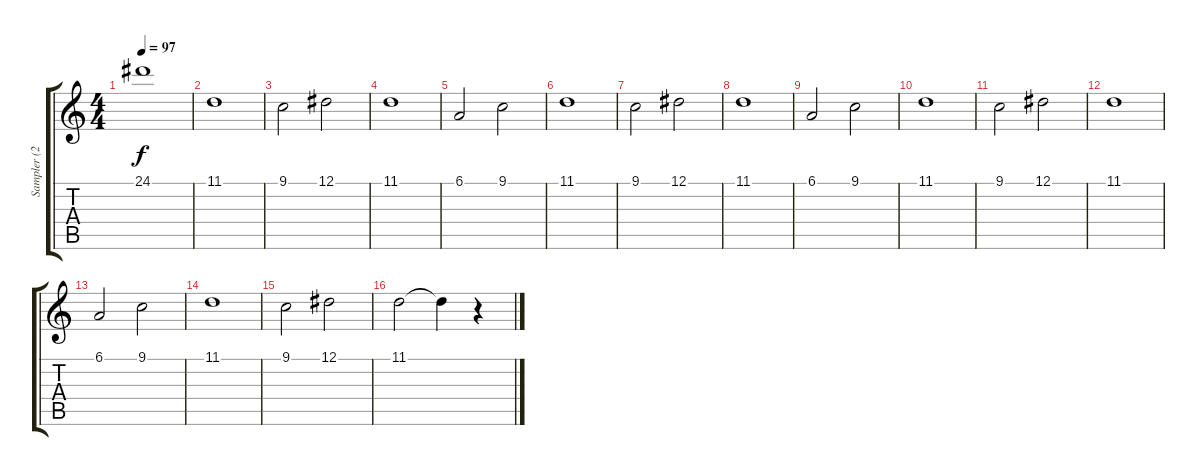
\track ("Sampler (2)" "Sampler (2") {instrument stringensemble2}
\staff {score tabs}
\tuning (Eb4 Bb3 Gb3 Db3 Ab2 Db2) {hide}
\ts (4 4)
\tempo 97
\clef g2
\ks c
24.1.1{dy f} |
11.1.1{instrument choiraahs} |
9.1.2{instrument choiraahs} 12.1.2 |
11.1.1{instrument choiraahs} |
6.1.2{instrument choiraahs} 9.1.2 |
11.1.1{instrument choiraahs} |
9.1.2{instrument choiraahs} 12.1.2 |
11.1.1{instrument choiraahs} |
6.1.2{instrument choiraahs} 9.1.2 |
11.1.1{instrument choiraahs} |
9.1.2{instrument choiraahs} 12.1.2 |
11.1.1{instrument choiraahs} |
6.1.2{instrument choiraahs} 9.1.2 |
11.1.1{instrument choiraahs} |
9.1.2{instrument choiraahs} 12.1.2 |
11.1.2{instrument choiraahs} 11.1{t}.4 r.4
